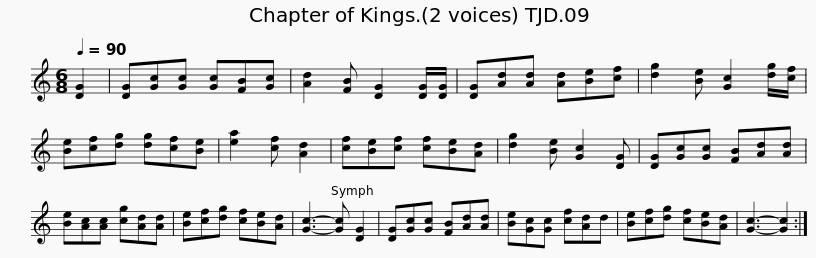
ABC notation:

X:1
L:1/8
Q:1/4=90
M:6/8
I:linebreak $
K:C
V:1 treble
V:1
 [DG]2 | [DG][Gc][Gc] [Gc][FB][Gc] | [Ad]2 [FB] [DG]2 [DG]/[DG]/ | [DG][Ad][Ad] [Ad][Be][cf] | [dg]2 [Be] [Gc]2 [dg]/[cf]/ | %5
 [Be][cf][dg] [dg][cf][Be] | [ea]2 [cf] [Ad]2 | [cf][Be][cf] [cf][Be][Ad] | [dg]2 [Be] [Gc]2 [DG] |$ [DG][Gc][Gc] [FB][Ad][Ad] | %10
 [Be][Ac][Ac] [cg][Ad][Ad] | [Be][cf][dg] [cf][Be][Ad] | [Gc]3- [Gc] [DG]2 | [DG][Gc][Gc] [FB][Ad][Ad] | [Be][Gc][Gc] [cf][Ad]d | %15
 [Be][cf][dg] [cf][Be][Ad] | [Gc]3- [Gc]2 :| %17
